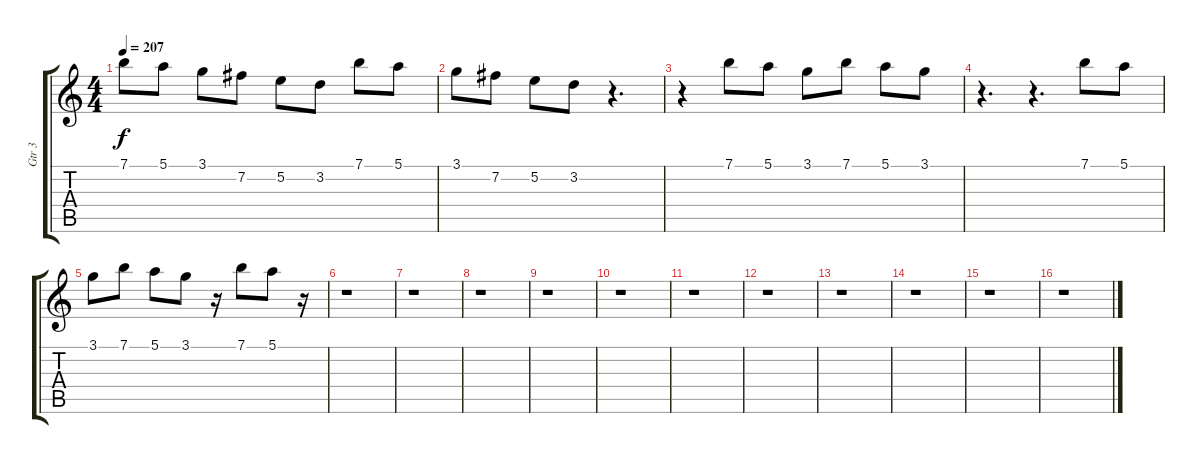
\track ("Gtr 3" "Gtr 3") {instrument overdrivenguitar}
\staff {score tabs}
\tuning (E4 B3 G3 D3 A2 E2) {hide}
\ts (4 4)
\tempo 207
\clef g2
\ks c
7.1.8{dy f} 5.1.8 3.1.8 7.2.8 5.2.8 3.2.8 7.1.8 5.1.8 |
3.1.8 7.2.8 5.2.8 3.2.8 r.4{d} |
r.4 7.1.8 5.1.8 3.1.8 7.1.8 5.1.8 3.1.8 |
r.4{d} r.4{d} 7.1.8 5.1.8 |
3.1.8 7.1.8 5.1.8 3.1.8 r.16 7.1.8 5.1.8 r.16 |
r.1 |
r.1 |
r.1 |
r.1 |
r.1 |
r.1 |
r.1 |
r.1 |
r.1 |
r.1 |
r.1
